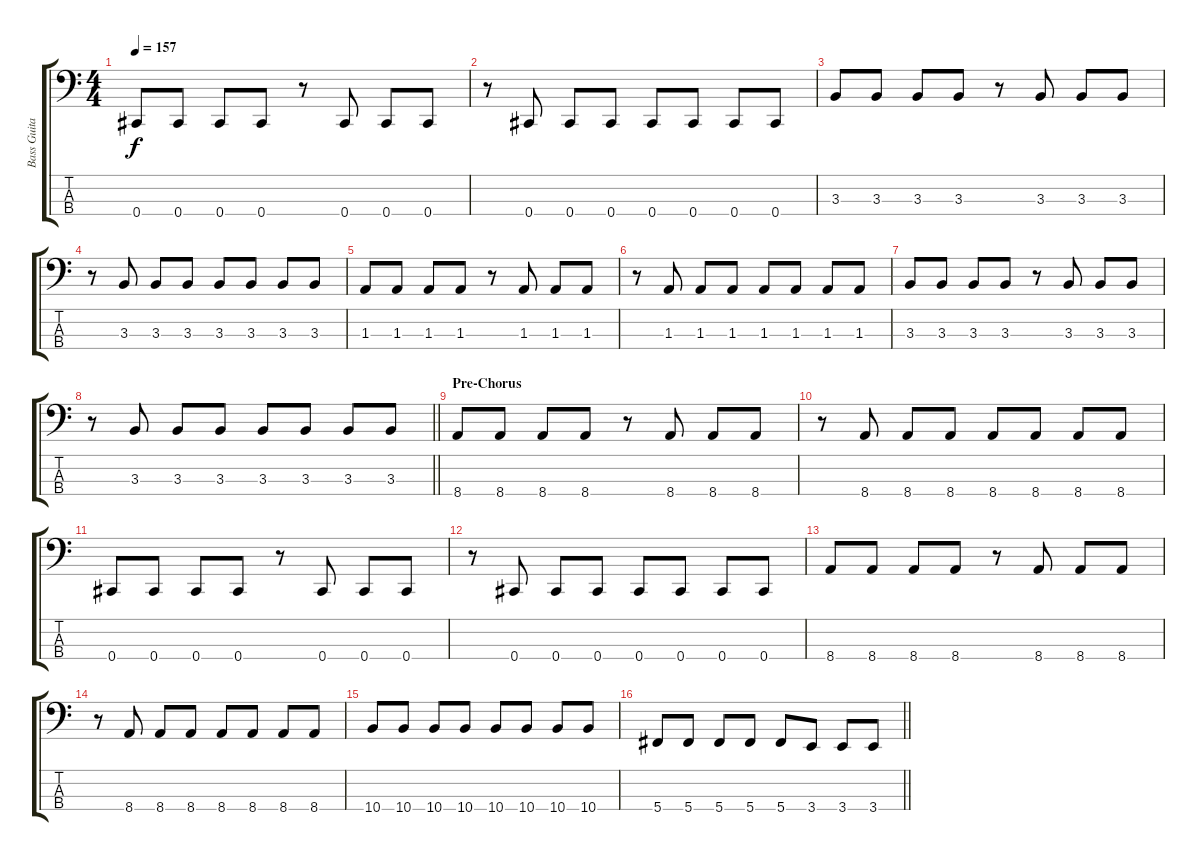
\track ("Bass Guitar" "Bass Guita") {instrument electricbassfinger}
\staff {score tabs}
\tuning (Gb2 Db2 Ab1 Db1) {hide}
\ts (4 4)
\tempo 157
\clef f4
\ks c
0.4.8{dy f} 0.4.8 0.4.8 0.4.8 r.8 0.4.8 0.4.8 0.4.8 |
r.8 0.4.8 0.4.8 0.4.8 0.4.8 0.4.8 0.4.8 0.4.8 |
3.3.8 3.3.8 3.3.8 3.3.8 r.8 3.3.8 3.3.8 3.3.8 |
r.8 3.3.8 3.3.8 3.3.8 3.3.8 3.3.8 3.3.8 3.3.8 |
1.3.8 1.3.8 1.3.8 1.3.8 r.8 1.3.8 1.3.8 1.3.8 |
r.8 1.3.8 1.3.8 1.3.8 1.3.8 1.3.8 1.3.8 1.3.8 |
3.3.8 3.3.8 3.3.8 3.3.8 r.8 3.3.8 3.3.8 3.3.8 |
\barLineRight lightlight
r.8 3.3.8 3.3.8 3.3.8 3.3.8 3.3.8 3.3.8 3.3.8 |
\section ("" "Pre-Chorus")
8.4.8 8.4.8 8.4.8 8.4.8 r.8 8.4.8 8.4.8 8.4.8 |
r.8 8.4.8 8.4.8 8.4.8 8.4.8 8.4.8 8.4.8 8.4.8 |
0.4.8 0.4.8 0.4.8 0.4.8 r.8 0.4.8 0.4.8 0.4.8 |
r.8 0.4.8 0.4.8 0.4.8 0.4.8 0.4.8 0.4.8 0.4.8 |
8.4.8 8.4.8 8.4.8 8.4.8 r.8 8.4.8 8.4.8 8.4.8 |
r.8 8.4.8 8.4.8 8.4.8 8.4.8 8.4.8 8.4.8 8.4.8 |
10.4.8 10.4.8 10.4.8 10.4.8 10.4.8 10.4.8 10.4.8 10.4.8 |
\barLineRight lightlight
5.4.8 5.4.8 5.4.8 5.4.8 5.4.8 3.4.8 3.4.8 3.4.8
